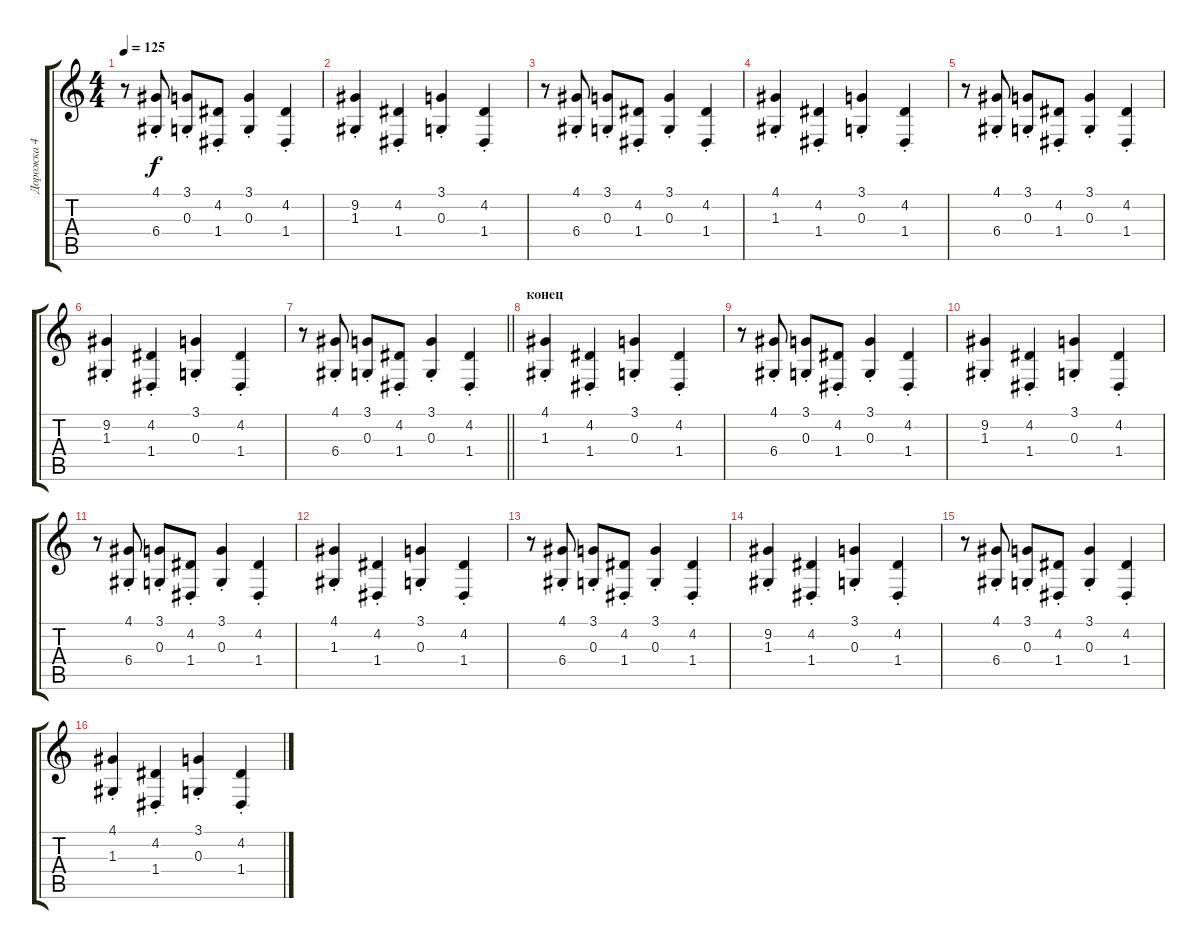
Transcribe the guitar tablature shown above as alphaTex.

\track ("Дорожка 4" "Дорожка 4") {instrument blownbottle}
\staff {score tabs}
\tuning (E4 B3 G3 D3 A2 E2) {hide}
\ts (4 4)
\tempo 125
\clef g2
\ks c
r.8{dy f} (4.1{st} 6.4{st}).8 (3.1{st} 0.3{st}).8 (4.2{st} 1.4).8 (3.1{st} 0.3{st}).4 (4.2{st} 1.4{st}).4 |
(9.2{st} 1.3{st}).4 (4.2{st} 1.4{st}).4 (3.1{st} 0.3{st}).4 (4.2{st} 1.4{st}).4 |
r.8 (4.1{st} 6.4{st}).8 (3.1{st} 0.3{st}).8 (4.2{st} 1.4).8 (3.1{st} 0.3{st}).4 (4.2{st} 1.4{st}).4 |
(4.1{st} 1.3{st}).4 (4.2{st} 1.4{st}).4 (3.1{st} 0.3{st}).4 (4.2{st} 1.4{st}).4 |
r.8 (4.1{st} 6.4{st}).8 (3.1{st} 0.3{st}).8 (4.2{st} 1.4).8 (3.1{st} 0.3{st}).4 (4.2{st} 1.4{st}).4 |
(9.2{st} 1.3{st}).4 (4.2{st} 1.4{st}).4 (3.1{st} 0.3{st}).4 (4.2{st} 1.4{st}).4 |
\barLineRight lightlight
r.8 (4.1{st} 6.4{st}).8 (3.1{st} 0.3{st}).8 (4.2{st} 1.4).8 (3.1{st} 0.3{st}).4 (4.2{st} 1.4{st}).4 |
\section ("" "конец")
(4.1{st} 1.3{st}).4 (4.2{st} 1.4{st}).4 (3.1{st} 0.3{st}).4 (4.2{st} 1.4{st}).4 |
r.8 (4.1{st} 6.4{st}).8 (3.1{st} 0.3{st}).8 (4.2{st} 1.4).8 (3.1{st} 0.3{st}).4 (4.2{st} 1.4{st}).4 |
(9.2{st} 1.3{st}).4 (4.2{st} 1.4{st}).4 (3.1{st} 0.3{st}).4 (4.2{st} 1.4{st}).4 |
r.8 (4.1{st} 6.4{st}).8 (3.1{st} 0.3{st}).8 (4.2{st} 1.4).8 (3.1{st} 0.3{st}).4 (4.2{st} 1.4{st}).4 |
(4.1{st} 1.3{st}).4 (4.2{st} 1.4{st}).4 (3.1{st} 0.3{st}).4 (4.2{st} 1.4{st}).4 |
r.8 (4.1{st} 6.4{st}).8 (3.1{st} 0.3{st}).8 (4.2{st} 1.4).8 (3.1{st} 0.3{st}).4 (4.2{st} 1.4{st}).4 |
(9.2{st} 1.3{st}).4 (4.2{st} 1.4{st}).4 (3.1{st} 0.3{st}).4 (4.2{st} 1.4{st}).4 |
r.8 (4.1{st} 6.4{st}).8 (3.1{st} 0.3{st}).8 (4.2{st} 1.4).8 (3.1{st} 0.3{st}).4 (4.2{st} 1.4{st}).4 |
(4.1{st} 1.3{st}).4 (4.2{st} 1.4{st}).4 (3.1{st} 0.3{st}).4 (4.2{st} 1.4{st}).4
